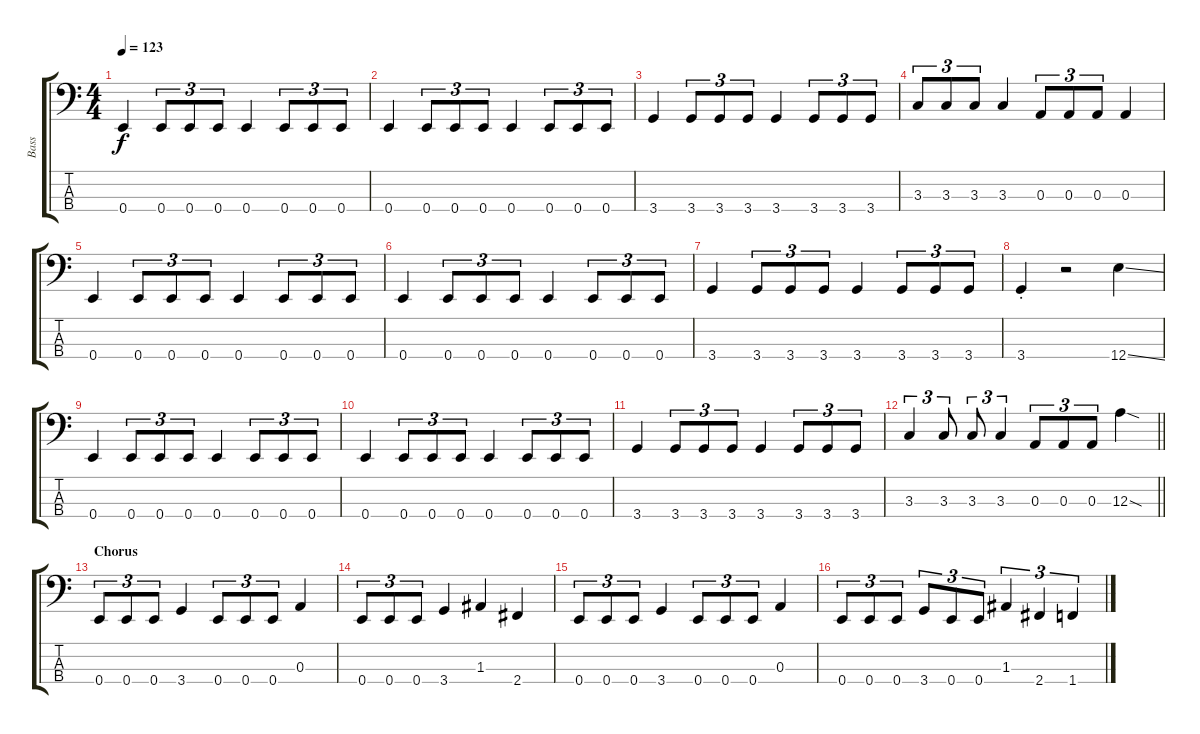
\track ("Bass" "Bass") {instrument electricbassfinger}
\staff {score tabs}
\tuning (G2 D2 A1 E1) {hide}
\ts (4 4)
\tempo 123
\clef f4
\ks c
0.4.4{dy f} 0.4.8{tu (3 2)} 0.4.8{tu (3 2)} 0.4.8{tu (3 2)} 0.4.4 0.4.8{tu (3 2)} 0.4.8{tu (3 2)} 0.4.8{tu (3 2)} |
0.4.4 0.4.8{tu (3 2)} 0.4.8{tu (3 2)} 0.4.8{tu (3 2)} 0.4.4 0.4.8{tu (3 2)} 0.4.8{tu (3 2)} 0.4.8{tu (3 2)} |
3.4.4 3.4.8{tu (3 2)} 3.4.8{tu (3 2)} 3.4.8{tu (3 2)} 3.4.4 3.4.8{tu (3 2)} 3.4.8{tu (3 2)} 3.4.8{tu (3 2)} |
3.3.8{tu (3 2)} 3.3.8{tu (3 2)} 3.3.8{tu (3 2)} 3.3.4 0.3.8{tu (3 2)} 0.3.8{tu (3 2)} 0.3.8{tu (3 2)} 0.3.4 |
0.4.4 0.4.8{tu (3 2)} 0.4.8{tu (3 2)} 0.4.8{tu (3 2)} 0.4.4 0.4.8{tu (3 2)} 0.4.8{tu (3 2)} 0.4.8{tu (3 2)} |
0.4.4 0.4.8{tu (3 2)} 0.4.8{tu (3 2)} 0.4.8{tu (3 2)} 0.4.4 0.4.8{tu (3 2)} 0.4.8{tu (3 2)} 0.4.8{tu (3 2)} |
3.4.4 3.4.8{tu (3 2)} 3.4.8{tu (3 2)} 3.4.8{tu (3 2)} 3.4.4 3.4.8{tu (3 2)} 3.4.8{tu (3 2)} 3.4.8{tu (3 2)} |
3.4{st}.4 r.2 12.4{ss}.4 |
0.4.4 0.4.8{tu (3 2)} 0.4.8{tu (3 2)} 0.4.8{tu (3 2)} 0.4.4 0.4.8{tu (3 2)} 0.4.8{tu (3 2)} 0.4.8{tu (3 2)} |
0.4.4 0.4.8{tu (3 2)} 0.4.8{tu (3 2)} 0.4.8{tu (3 2)} 0.4.4 0.4.8{tu (3 2)} 0.4.8{tu (3 2)} 0.4.8{tu (3 2)} |
3.4.4 3.4.8{tu (3 2)} 3.4.8{tu (3 2)} 3.4.8{tu (3 2)} 3.4.4 3.4.8{tu (3 2)} 3.4.8{tu (3 2)} 3.4.8{tu (3 2)} |
\barLineRight lightlight
3.3.4{tu (3 2)} 3.3.8{tu (3 2)} 3.3.8{tu (3 2)} 3.3.4{tu (3 2)} 0.3.8{tu (3 2)} 0.3.8{tu (3 2)} 0.3.8{tu (3 2)} 12.3{sod}.4 |
\section ("" "Chorus")
0.4.8{tu (3 2)} 0.4.8{tu (3 2)} 0.4.8{tu (3 2)} 3.4.4 0.4.8{tu (3 2)} 0.4.8{tu (3 2)} 0.4.8{tu (3 2)} 0.3.4 |
0.4.8{tu (3 2)} 0.4.8{tu (3 2)} 0.4.8{tu (3 2)} 3.4.4 1.3.4 2.4.4 |
0.4.8{tu (3 2)} 0.4.8{tu (3 2)} 0.4.8{tu (3 2)} 3.4.4 0.4.8{tu (3 2)} 0.4.8{tu (3 2)} 0.4.8{tu (3 2)} 0.3.4 |
0.4.8{tu (3 2)} 0.4.8{tu (3 2)} 0.4.8{tu (3 2)} 3.4.8{tu (3 2)} 0.4.8{tu (3 2)} 0.4.8{tu (3 2)} 1.3.4{tu (3 2)} 2.4.4{tu (3 2)} 1.4.4{tu (3 2)}
